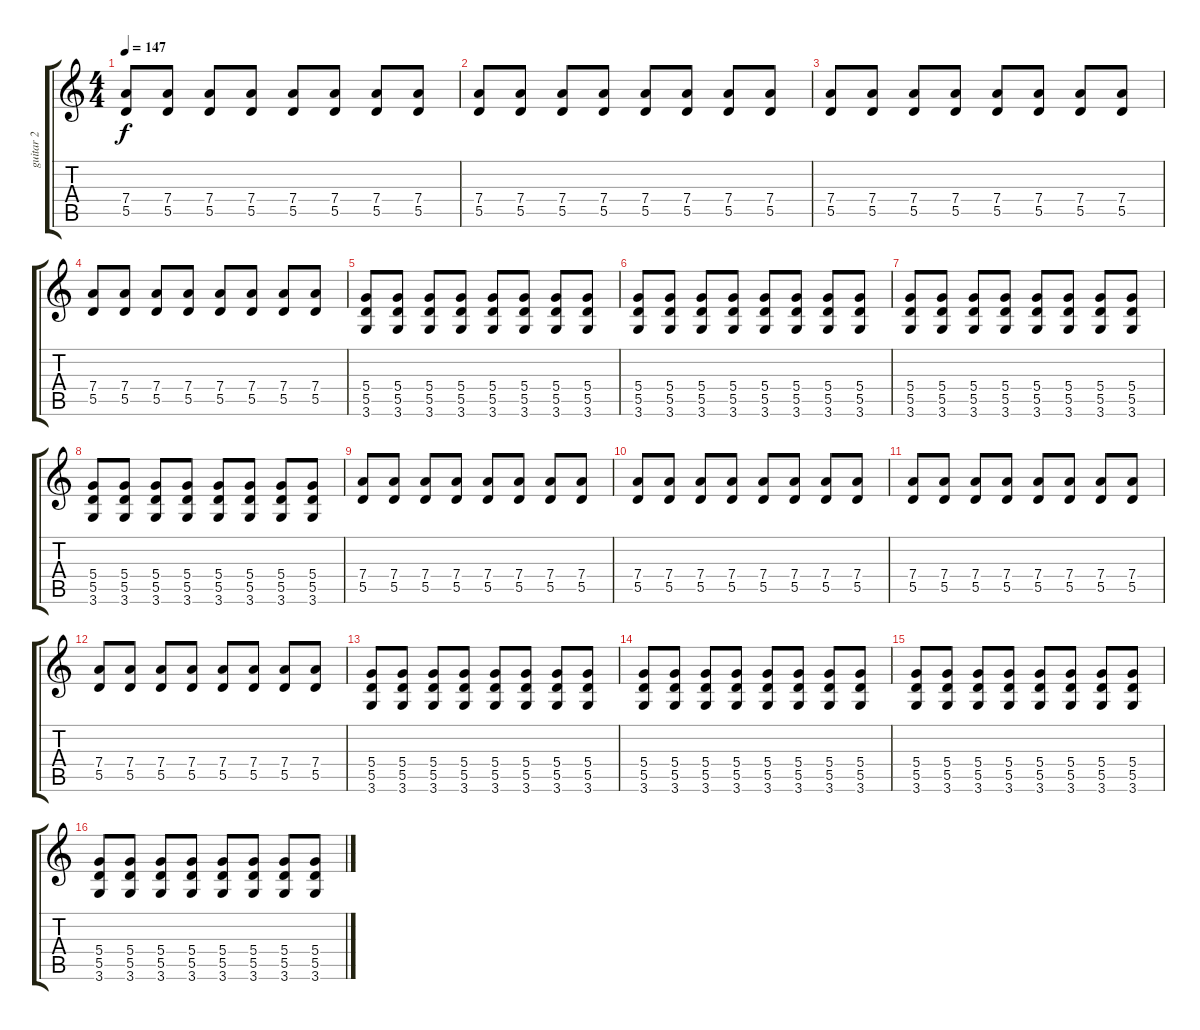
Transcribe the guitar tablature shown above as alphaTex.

\track ("guitar 2" "guitar 2") {instrument overdrivenguitar}
\staff {score tabs}
\tuning (E4 B3 G3 D3 A2 E2) {hide}
\ts (4 4)
\tempo 147
\clef g2
\ks c
(7.4 5.5).8{dy f} (7.4 5.5).8 (7.4 5.5).8 (7.4 5.5).8 (7.4 5.5).8 (7.4 5.5).8 (7.4 5.5).8 (7.4 5.5).8 |
(7.4 5.5).8 (7.4 5.5).8 (7.4 5.5).8 (7.4 5.5).8 (7.4 5.5).8 (7.4 5.5).8 (7.4 5.5).8 (7.4 5.5).8 |
(7.4 5.5).8 (7.4 5.5).8 (7.4 5.5).8 (7.4 5.5).8 (7.4 5.5).8 (7.4 5.5).8 (7.4 5.5).8 (7.4 5.5).8 |
(7.4 5.5).8 (7.4 5.5).8 (7.4 5.5).8 (7.4 5.5).8 (7.4 5.5).8 (7.4 5.5).8 (7.4 5.5).8 (7.4 5.5).8 |
(5.4 5.5 3.6).8 (5.4 5.5 3.6).8 (5.4 5.5 3.6).8 (5.4 5.5 3.6).8 (5.4 5.5 3.6).8 (5.4 5.5 3.6).8 (5.4 5.5 3.6).8 (5.4 5.5 3.6).8 |
(5.4 5.5 3.6).8 (5.4 5.5 3.6).8 (5.4 5.5 3.6).8 (5.4 5.5 3.6).8 (5.4 5.5 3.6).8 (5.4 5.5 3.6).8 (5.4 5.5 3.6).8 (5.4 5.5 3.6).8 |
(5.4 5.5 3.6).8 (5.4 5.5 3.6).8 (5.4 5.5 3.6).8 (5.4 5.5 3.6).8 (5.4 5.5 3.6).8 (5.4 5.5 3.6).8 (5.4 5.5 3.6).8 (5.4 5.5 3.6).8 |
(5.4 5.5 3.6).8 (5.4 5.5 3.6).8 (5.4 5.5 3.6).8 (5.4 5.5 3.6).8 (5.4 5.5 3.6).8 (5.4 5.5 3.6).8 (5.4 5.5 3.6).8 (5.4 5.5 3.6).8 |
(7.4 5.5).8 (7.4 5.5).8 (7.4 5.5).8 (7.4 5.5).8 (7.4 5.5).8 (7.4 5.5).8 (7.4 5.5).8 (7.4 5.5).8 |
(7.4 5.5).8 (7.4 5.5).8 (7.4 5.5).8 (7.4 5.5).8 (7.4 5.5).8 (7.4 5.5).8 (7.4 5.5).8 (7.4 5.5).8 |
(7.4 5.5).8 (7.4 5.5).8 (7.4 5.5).8 (7.4 5.5).8 (7.4 5.5).8 (7.4 5.5).8 (7.4 5.5).8 (7.4 5.5).8 |
(7.4 5.5).8 (7.4 5.5).8 (7.4 5.5).8 (7.4 5.5).8 (7.4 5.5).8 (7.4 5.5).8 (7.4 5.5).8 (7.4 5.5).8 |
(5.4 5.5 3.6).8 (5.4 5.5 3.6).8 (5.4 5.5 3.6).8 (5.4 5.5 3.6).8 (5.4 5.5 3.6).8 (5.4 5.5 3.6).8 (5.4 5.5 3.6).8 (5.4 5.5 3.6).8 |
(5.4 5.5 3.6).8 (5.4 5.5 3.6).8 (5.4 5.5 3.6).8 (5.4 5.5 3.6).8 (5.4 5.5 3.6).8 (5.4 5.5 3.6).8 (5.4 5.5 3.6).8 (5.4 5.5 3.6).8 |
(5.4 5.5 3.6).8 (5.4 5.5 3.6).8 (5.4 5.5 3.6).8 (5.4 5.5 3.6).8 (5.4 5.5 3.6).8 (5.4 5.5 3.6).8 (5.4 5.5 3.6).8 (5.4 5.5 3.6).8 |
(5.4 5.5 3.6).8 (5.4 5.5 3.6).8 (5.4 5.5 3.6).8 (5.4 5.5 3.6).8 (5.4 5.5 3.6).8 (5.4 5.5 3.6).8 (5.4 5.5 3.6).8 (5.4 5.5 3.6).8
